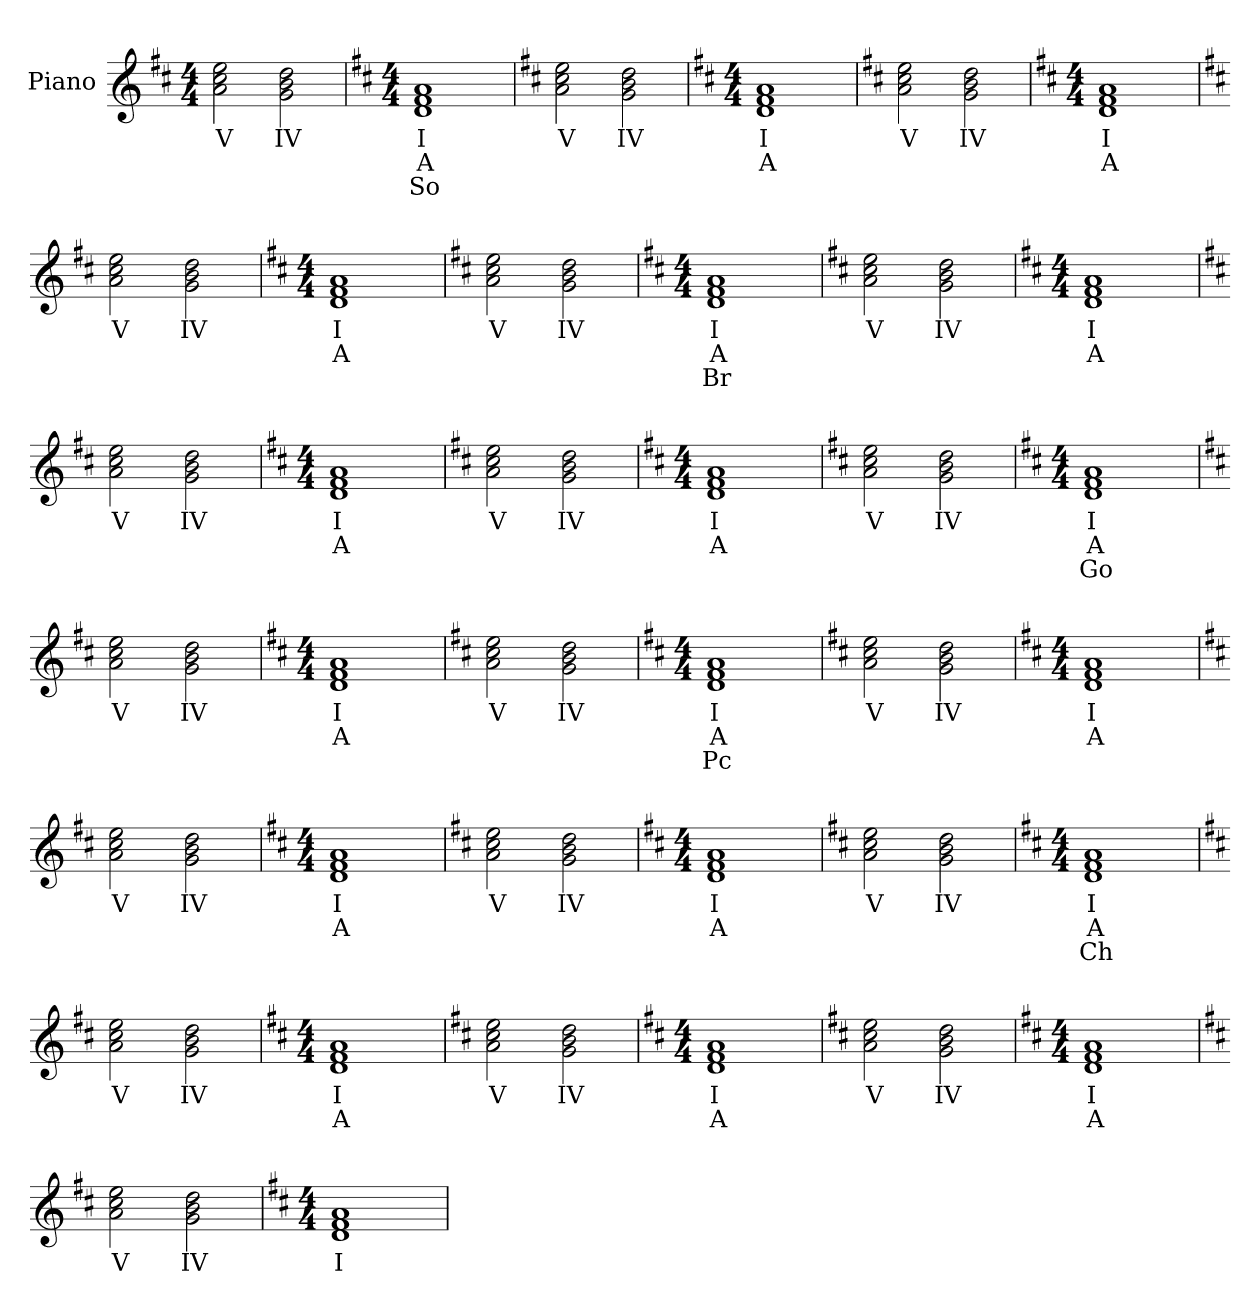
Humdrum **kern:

**kern	**text	**text	**text
*part1	*part1	*part1	*part1
*staff1	*staff1	*staff1	*staff1
*I"Piano	*	*	*
*I'Pno	*	*	*
*k[f#c#]	*	*	*
*D:	*	*	*
*M4/4	*	*	*
=	=	=	=
2a 2cc# 2ee	V	.	.
2g 2b 2dd	IV	.	.
=	=	=	=
*k[f#c#]	*	*	*
*D:	*	*	*
*M4/4	*	*	*
1d 1f# 1a	I	A	So
=	=	=	=
*k[f#c#]	*	*	*
*D:	*	*	*
2a 2cc# 2ee	V	.	.
2g 2b 2dd	IV	.	.
=	=	=	=
*k[f#c#]	*	*	*
*D:	*	*	*
*M4/4	*	*	*
1d 1f# 1a	I	A	.
=	=	=	=
*k[f#c#]	*	*	*
*D:	*	*	*
2a 2cc# 2ee	V	.	.
2g 2b 2dd	IV	.	.
=	=	=	=
*k[f#c#]	*	*	*
*D:	*	*	*
*M4/4	*	*	*
1d 1f# 1a	I	A	.
=	=	=	=
*k[f#c#]	*	*	*
*D:	*	*	*
2a 2cc# 2ee	V	.	.
2g 2b 2dd	IV	.	.
=	=	=	=
*k[f#c#]	*	*	*
*D:	*	*	*
*M4/4	*	*	*
1d 1f# 1a	I	A	.
=	=	=	=
*k[f#c#]	*	*	*
*D:	*	*	*
2a 2cc# 2ee	V	.	.
2g 2b 2dd	IV	.	.
=	=	=	=
*k[f#c#]	*	*	*
*D:	*	*	*
*M4/4	*	*	*
1d 1f# 1a	I	A	Br
=	=	=	=
*k[f#c#]	*	*	*
*D:	*	*	*
2a 2cc# 2ee	V	.	.
2g 2b 2dd	IV	.	.
=	=	=	=
*k[f#c#]	*	*	*
*D:	*	*	*
*M4/4	*	*	*
1d 1f# 1a	I	A	.
=	=	=	=
*k[f#c#]	*	*	*
*D:	*	*	*
2a 2cc# 2ee	V	.	.
2g 2b 2dd	IV	.	.
=	=	=	=
*k[f#c#]	*	*	*
*D:	*	*	*
*M4/4	*	*	*
1d 1f# 1a	I	A	.
=	=	=	=
*k[f#c#]	*	*	*
*D:	*	*	*
2a 2cc# 2ee	V	.	.
2g 2b 2dd	IV	.	.
=	=	=	=
*k[f#c#]	*	*	*
*D:	*	*	*
*M4/4	*	*	*
1d 1f# 1a	I	A	.
=	=	=	=
*k[f#c#]	*	*	*
*D:	*	*	*
2a 2cc# 2ee	V	.	.
2g 2b 2dd	IV	.	.
=	=	=	=
*k[f#c#]	*	*	*
*D:	*	*	*
*M4/4	*	*	*
1d 1f# 1a	I	A	Go
=	=	=	=
*k[f#c#]	*	*	*
*D:	*	*	*
2a 2cc# 2ee	V	.	.
2g 2b 2dd	IV	.	.
=	=	=	=
*k[f#c#]	*	*	*
*D:	*	*	*
*M4/4	*	*	*
1d 1f# 1a	I	A	.
=	=	=	=
*k[f#c#]	*	*	*
*D:	*	*	*
2a 2cc# 2ee	V	.	.
2g 2b 2dd	IV	.	.
=	=	=	=
*k[f#c#]	*	*	*
*D:	*	*	*
*M4/4	*	*	*
1d 1f# 1a	I	A	Pc
=	=	=	=
*k[f#c#]	*	*	*
*D:	*	*	*
2a 2cc# 2ee	V	.	.
2g 2b 2dd	IV	.	.
=	=	=	=
*k[f#c#]	*	*	*
*D:	*	*	*
*M4/4	*	*	*
1d 1f# 1a	I	A	.
=	=	=	=
*k[f#c#]	*	*	*
*D:	*	*	*
2a 2cc# 2ee	V	.	.
2g 2b 2dd	IV	.	.
=	=	=	=
*k[f#c#]	*	*	*
*D:	*	*	*
*M4/4	*	*	*
1d 1f# 1a	I	A	.
=	=	=	=
*k[f#c#]	*	*	*
*D:	*	*	*
2a 2cc# 2ee	V	.	.
2g 2b 2dd	IV	.	.
=	=	=	=
*k[f#c#]	*	*	*
*D:	*	*	*
*M4/4	*	*	*
1d 1f# 1a	I	A	.
=	=	=	=
*k[f#c#]	*	*	*
*D:	*	*	*
2a 2cc# 2ee	V	.	.
2g 2b 2dd	IV	.	.
=	=	=	=
*k[f#c#]	*	*	*
*D:	*	*	*
*M4/4	*	*	*
1d 1f# 1a	I	A	Ch
=	=	=	=
*k[f#c#]	*	*	*
*D:	*	*	*
2a 2cc# 2ee	V	.	.
2g 2b 2dd	IV	.	.
=	=	=	=
*k[f#c#]	*	*	*
*D:	*	*	*
*M4/4	*	*	*
1d 1f# 1a	I	A	.
=	=	=	=
*k[f#c#]	*	*	*
*D:	*	*	*
2a 2cc# 2ee	V	.	.
2g 2b 2dd	IV	.	.
=	=	=	=
*k[f#c#]	*	*	*
*D:	*	*	*
*M4/4	*	*	*
1d 1f# 1a	I	A	.
=	=	=	=
*k[f#c#]	*	*	*
*D:	*	*	*
2a 2cc# 2ee	V	.	.
2g 2b 2dd	IV	.	.
=	=	=	=
*k[f#c#]	*	*	*
*D:	*	*	*
*M4/4	*	*	*
1d 1f# 1a	I	A	.
=	=	=	=
*k[f#c#]	*	*	*
*D:	*	*	*
2a 2cc# 2ee	V	.	.
2g 2b 2dd	IV	.	.
=	=	=	=
*k[f#c#]	*	*	*
*D:	*	*	*
*M4/4	*	*	*
1d 1f# 1a	I	.	.
=	=	=	=
*-	*-	*-	*-
